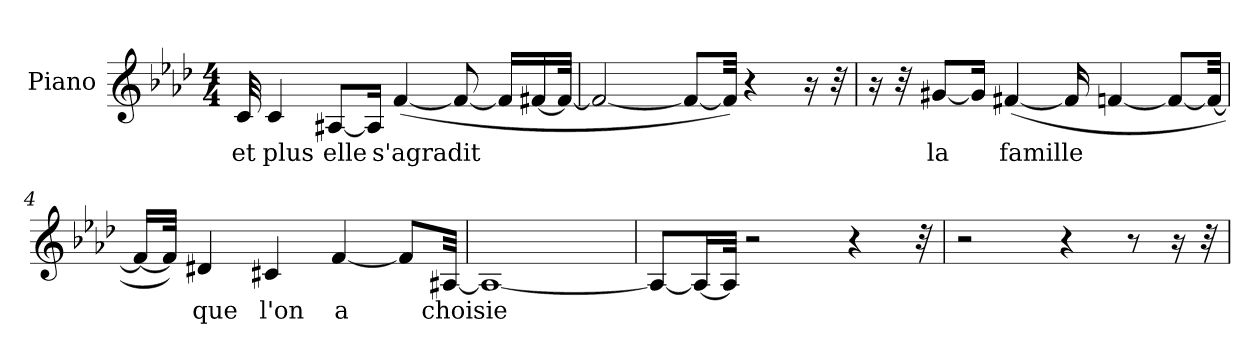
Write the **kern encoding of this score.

**kern	**text
*part1	*part1
*staff1	*staff1
*I"Piano	*
*I'Pno	*
*clefG2	*
*k[b-e-a-d-]	*
*f:	*
*M4/4	*
*MM139	*
=1	=1
32c	et
4c	plus
[8A#/L	elle
16A#/Jk]	.
([4f	s'agradit
8f_	.
16f/LL]	.
[16f#/	.
32f#/JJk_	.
=2	=2
2f#_	.
8f#/L_	.
32f#/Jkk])	.
4r	.
16r	.
32r	.
=3	=3
16r	.
32r	.
[8g#/L	la
16g#/Jk]	.
([4f#	famille
16f#]	.
[4f	.
8f/L_	.
32f/Jkk_	.
=4	=4
16f/LL_	.
32f/JJk])	.
4d#	que
4c#	l'on
[4f	a
8f/L]	.
[32A#/Jkk	choisie
=5	=5
1A#_	.
=6	=6
8A#/L_	.
16A#/L_	.
32A#/JJk]	.
2r	.
4r	.
32r	.
=7	=7
2r	.
4r	.
8r	.
16r	.
32r	.
=	=
*-	*-
